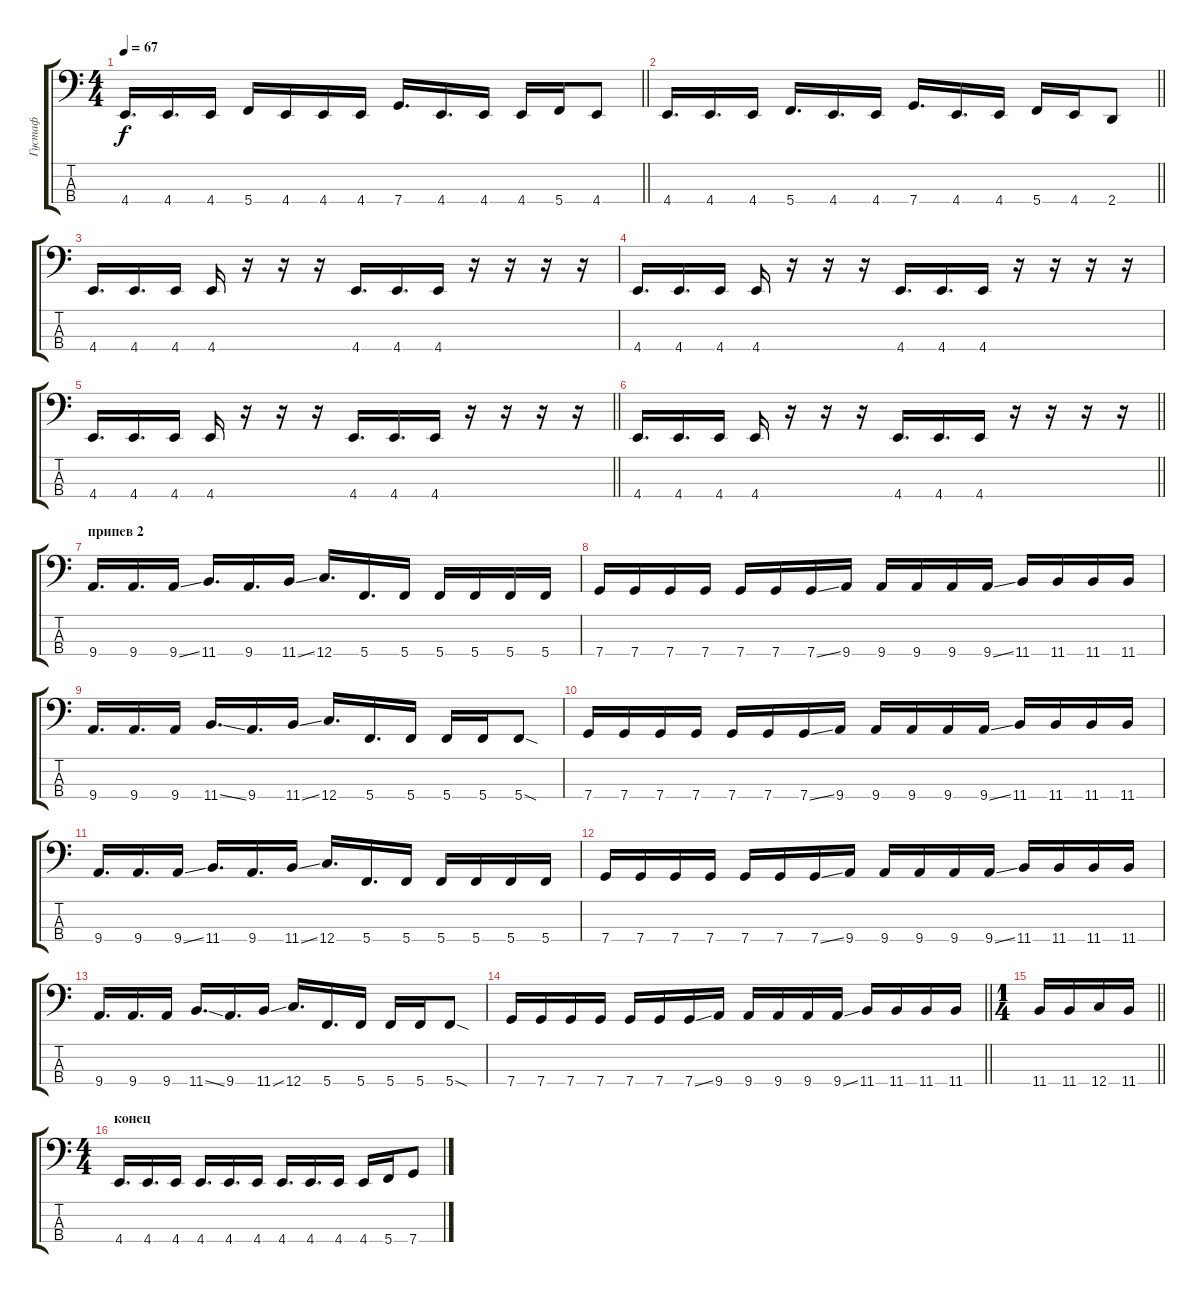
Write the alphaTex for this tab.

\track ("Густаф" "Густаф") {instrument slapbass1}
\staff {score tabs}
\tuning (F2 C2 G1 C1) {hide}
\ts (4 4)
\tempo 67
\clef f4
\barLineRight lightlight
\ks c
4.4.16{d dy f} 4.4.16{d} 4.4.16 5.4.16 4.4.16 4.4.16 4.4.16 7.4.16{d} 4.4.16{d} 4.4.16 4.4.16 5.4.16 4.4.8 |
\barLineRight lightlight
4.4.16{d} 4.4.16{d} 4.4.16 5.4.16{d} 4.4.16{d} 4.4.16 7.4.16{d} 4.4.16{d} 4.4.16 5.4.16 4.4.16 2.4.8 |
4.4.16{d} 4.4.16{d} 4.4.16 4.4.16 r.16 r.16 r.16 4.4.16{d} 4.4.16{d} 4.4.16 r.16 r.16 r.16 r.16 |
4.4.16{d} 4.4.16{d} 4.4.16 4.4.16 r.16 r.16 r.16 4.4.16{d} 4.4.16{d} 4.4.16 r.16 r.16 r.16 r.16 |
\barLineRight lightlight
4.4.16{d} 4.4.16{d} 4.4.16 4.4.16 r.16 r.16 r.16 4.4.16{d} 4.4.16{d} 4.4.16 r.16 r.16 r.16 r.16 |
\barLineRight lightlight
4.4.16{d} 4.4.16{d} 4.4.16 4.4.16 r.16 r.16 r.16 4.4.16{d} 4.4.16{d} 4.4.16 r.16 r.16 r.16 r.16 |
\section ("" "припев 2")
9.4.16{d} 9.4.16{d} 9.4{ss}.16 11.4.16{d} 9.4.16{d} 11.4{ss}.16 12.4.16{d} 5.4.16{d} 5.4.16 5.4.16 5.4.16 5.4.16 5.4.16 |
7.4.16 7.4.16 7.4.16 7.4.16 7.4.16 7.4.16 7.4{ss}.16 9.4.16 9.4.16 9.4.16 9.4.16 9.4{ss}.16 11.4.16 11.4.16 11.4.16 11.4.16 |
9.4.16{d} 9.4.16{d} 9.4.16 11.4{ss}.16{d} 9.4.16{d} 11.4{ss}.16 12.4.16{d} 5.4.16{d} 5.4.16 5.4.16 5.4.16 5.4{sod}.8 |
7.4.16 7.4.16 7.4.16 7.4.16 7.4.16 7.4.16 7.4{ss}.16 9.4.16 9.4.16 9.4.16 9.4.16 9.4{ss}.16 11.4.16 11.4.16 11.4.16 11.4.16 |
9.4.16{d} 9.4.16{d} 9.4{ss}.16 11.4.16{d} 9.4.16{d} 11.4{ss}.16 12.4.16{d} 5.4.16{d} 5.4.16 5.4.16 5.4.16 5.4.16 5.4.16 |
7.4.16 7.4.16 7.4.16 7.4.16 7.4.16 7.4.16 7.4{ss}.16 9.4.16 9.4.16 9.4.16 9.4.16 9.4{ss}.16 11.4.16 11.4.16 11.4.16 11.4.16 |
9.4.16{d} 9.4.16{d} 9.4.16 11.4{ss}.16{d} 9.4.16{d} 11.4{ss}.16 12.4.16{d} 5.4.16{d} 5.4.16 5.4.16 5.4.16 5.4{sod}.8 |
\barLineRight lightlight
7.4.16 7.4.16 7.4.16 7.4.16 7.4.16 7.4.16 7.4{ss}.16 9.4.16 9.4.16 9.4.16 9.4.16 9.4{ss}.16 11.4.16 11.4.16 11.4.16 11.4.16 |
\ts (1 4)
\barLineRight lightlight
11.4.16 11.4.16 12.4.16 11.4.16 |
\ts (4 4)
\section ("" "конец")
4.4.16{d} 4.4.16{d} 4.4.16 4.4.16{d} 4.4.16{d} 4.4.16 4.4.16{d} 4.4.16{d} 4.4.16 4.4.16 5.4.16 7.4.8
